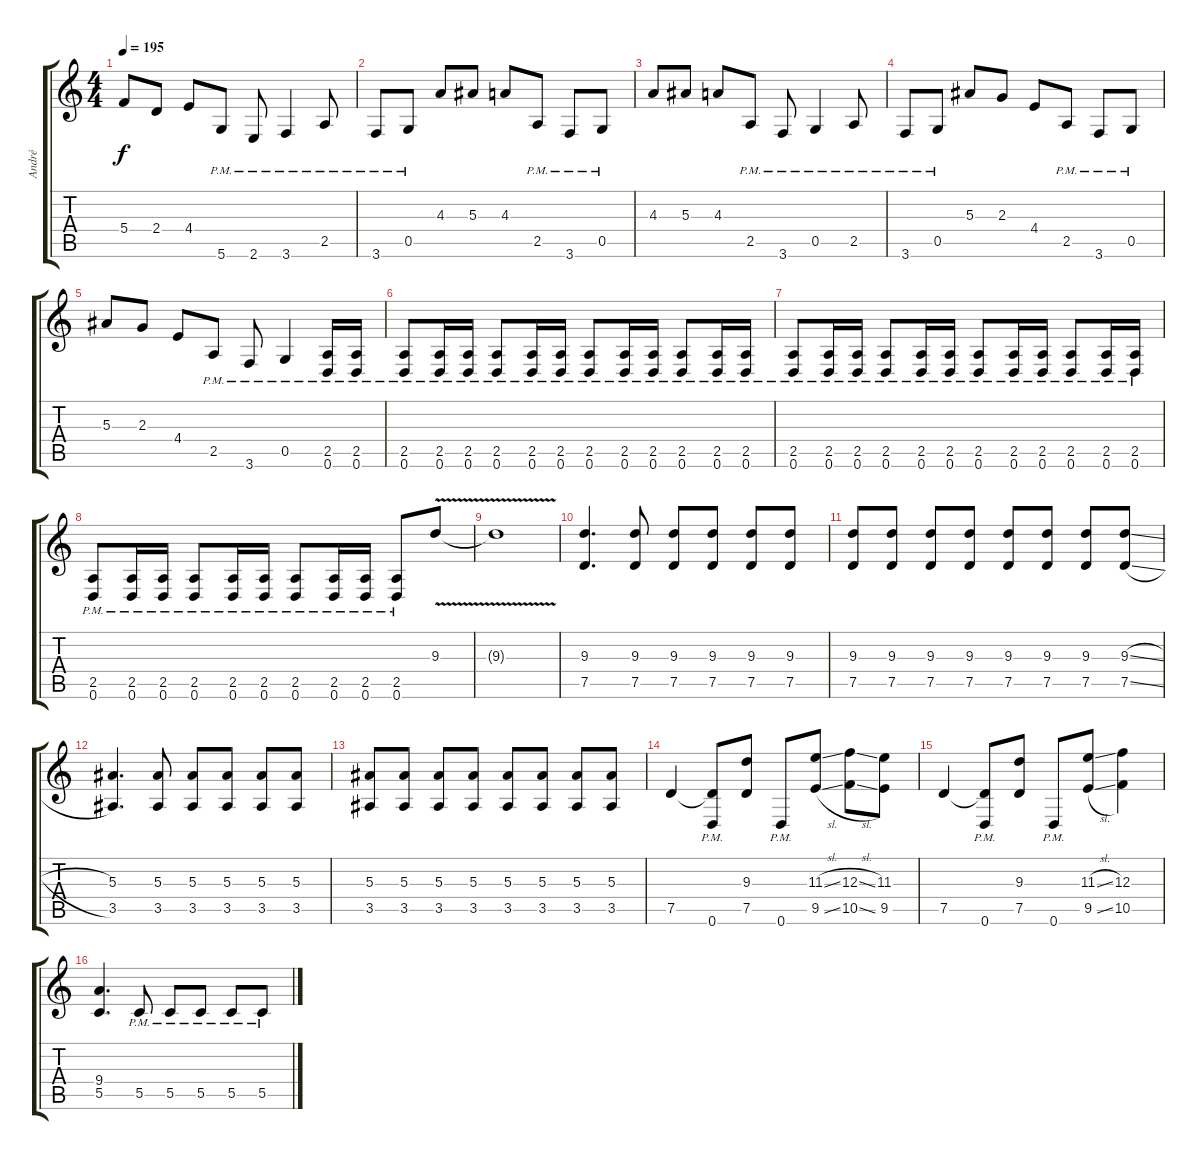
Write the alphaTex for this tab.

\track ("André" "André") {instrument distortionguitar}
\staff {score tabs}
\tuning (D4 A3 F3 C3 G2 D2) {hide}
\ts (4 4)
\tempo 195
\clef g2
\ks c
5.4.8{dy f} 2.4.8 4.4.8 5.6{pm}.8 2.6{pm}.8 3.6{pm}.4 2.5{pm}.8 |
3.6{pm}.8 0.5{pm}.8 4.3.8 5.3.8 4.3.8 2.5{pm}.8 3.6{pm}.8 0.5{pm}.8 |
4.3.8 5.3.8 4.3.8 2.5{pm}.8 3.6{pm}.8 0.5{pm}.4 2.5{pm}.8 |
3.6{pm}.8 0.5{pm}.8 5.3.8 2.3.8 4.4.8 2.5{pm}.8 3.6{pm}.8 0.5{pm}.8 |
5.3.8 2.3.8 4.4.8 2.5{pm}.8 3.6{pm}.8 0.5{pm}.4 (2.5{pm} 0.6{pm}).16 (2.5{pm} 0.6{pm}).16 |
(2.5{pm} 0.6{pm}).8 (2.5{pm} 0.6{pm}).16 (2.5{pm} 0.6{pm}).16 (2.5{pm} 0.6{pm}).8 (2.5{pm} 0.6{pm}).16 (2.5{pm} 0.6{pm}).16 (2.5{pm} 0.6{pm}).8 (2.5{pm} 0.6{pm}).16 (2.5{pm} 0.6{pm}).16 (2.5{pm} 0.6{pm}).8 (2.5{pm} 0.6{pm}).16 (2.5{pm} 0.6{pm}).16 |
(2.5{pm} 0.6{pm}).8 (2.5{pm} 0.6{pm}).16 (2.5{pm} 0.6{pm}).16 (2.5{pm} 0.6{pm}).8 (2.5{pm} 0.6{pm}).16 (2.5{pm} 0.6{pm}).16 (2.5{pm} 0.6{pm}).8 (2.5{pm} 0.6{pm}).16 (2.5{pm} 0.6{pm}).16 (2.5{pm} 0.6{pm}).8 (2.5{pm} 0.6{pm}).16 (2.5{pm} 0.6{pm}).16 |
(2.5{pm} 0.6{pm}).8 (2.5{pm} 0.6{pm}).16 (2.5{pm} 0.6{pm}).16 (2.5{pm} 0.6{pm}).8 (2.5{pm} 0.6{pm}).16 (2.5{pm} 0.6{pm}).16 (2.5{pm} 0.6{pm}).8 (2.5{pm} 0.6{pm}).16 (2.5{pm} 0.6{pm}).16 (2.5{pm} 0.6{pm}).8 9.3{v}.8 |
9.3{t}.1 |
(9.3 7.5).4{d} (9.3 7.5).8 (9.3 7.5).8 (9.3 7.5).8 (9.3 7.5).8 (9.3 7.5).8 |
(9.3 7.5).8 (9.3 7.5).8 (9.3 7.5).8 (9.3 7.5).8 (9.3 7.5).8 (9.3 7.5).8 (9.3 7.5).8 (9.3{sl} 7.5{sl}).8 |
(5.3 3.5).4{d} (5.3 3.5).8 (5.3 3.5).8 (5.3 3.5).8 (5.3 3.5).8 (5.3 3.5).8 |
(5.3 3.5).8 (5.3 3.5).8 (5.3 3.5).8 (5.3 3.5).8 (5.3 3.5).8 (5.3 3.5).8 (5.3 3.5).8 (5.3 3.5).8 |
7.5.4 (7.5{t} 0.6{pm}).8 (9.3 7.5).8 0.6{pm}.8 (11.3{sl} 9.5{sl}).8 (12.3{sl} 10.5{sl}).8 (11.3 9.5).8 |
7.5.4 (7.5{t} 0.6{pm}).8 (9.3 7.5).8 0.6{pm}.8 (11.3{sl} 9.5{sl}).8 (12.3 10.5).4 |
(9.4 5.5).4{d} 5.5{pm}.8 5.5{pm}.8 5.5{pm}.8 5.5{pm}.8 5.5{pm}.8
